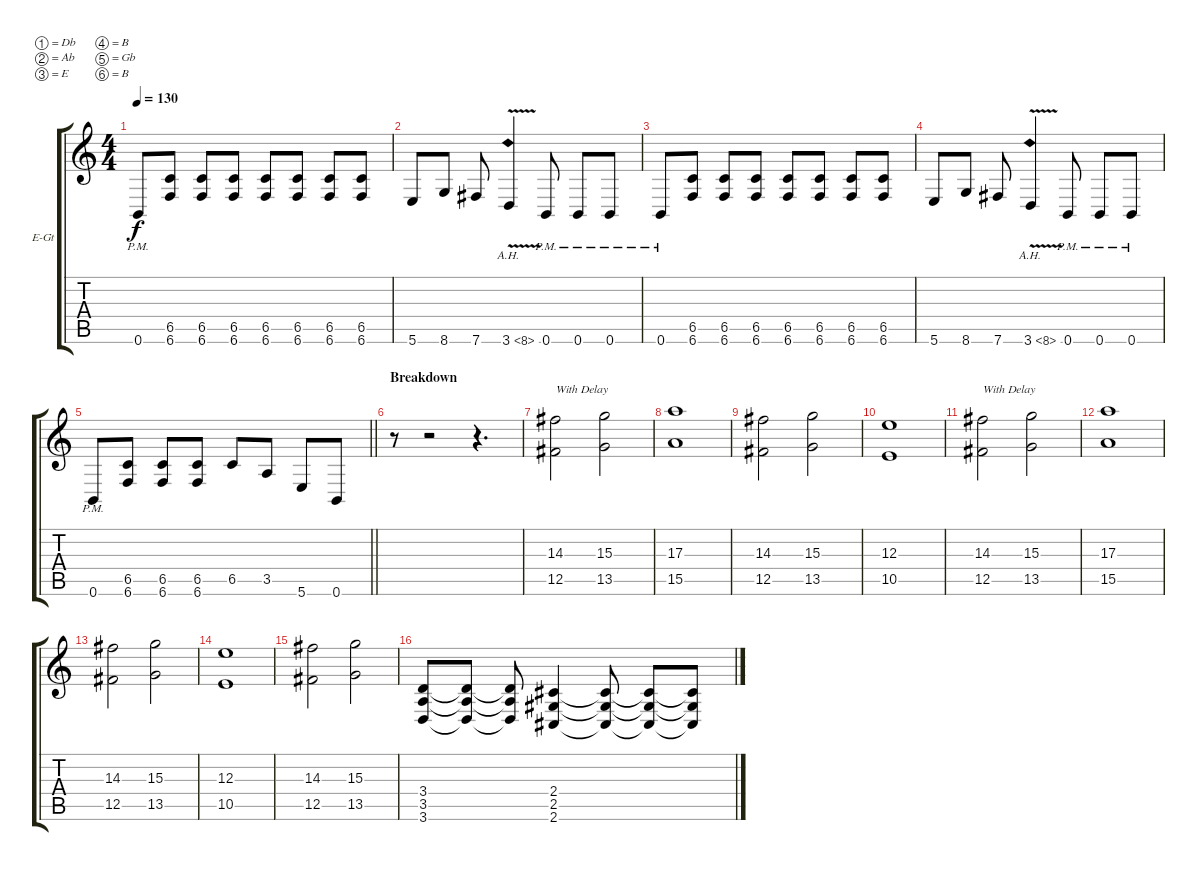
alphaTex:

\bracketExtendMode groupsimilarinstruments
\firstSystemTrackNameOrientation horizontal
\otherSystemsTrackNameOrientation horizontal
\track ("Mick Thomson" "E-Gt") {instrument overdrivenguitar}
\staff {score tabs}
\tuning (Db4 Ab3 E3 B2 Gb2 B1)
\ts (4 4)
\tempo 130
\clef g2
\ks c
0.6{pm}.8{dy f} (6.6 6.5).8 (6.6 6.5).8 (6.6 6.5).8 (6.5 6.6).8 (6.5 6.6).8 (6.6 6.5).8 (6.6 6.5).8 |
5.6.8 8.6.8 7.6.8 3.6{ah 5 v}.4 0.6{pm}.8 0.6{pm}.8 0.6{pm}.8 |
0.6{pm}.8 (6.6 6.5).8 (6.6 6.5).8 (6.6 6.5).8 (6.6 6.5).8 (6.6 6.5).8 (6.6 6.5).8 (6.6 6.5).8 |
5.6.8 8.6.8 7.6.8 3.6{ah 5 v}.4 0.6{pm}.8 0.6{pm}.8 0.6{pm}.8 |
\barLineRight lightlight
0.6{pm}.8 (6.6 6.5).8 (6.6 6.5).8 (6.6 6.5).8 6.5.8 3.5.8 5.6.8 0.6.8 |
\section ("" "Breakdown")
r.8 r.2 r.4{d} |
(12.5 14.3).2{txt "With Delay"} (13.5 15.3).2 |
(15.5 17.3).1 |
(12.5 14.3).2 (13.5 15.3).2 |
(10.5 12.3).1 |
(12.5 14.3).2{txt "With Delay"} (13.5 15.3).2 |
(15.5 17.3).1 |
(12.5 14.3).2 (13.5 15.3).2 |
(10.5 12.3).1 |
(12.5 14.3).2 (13.5 15.3).2 |
(3.6 3.5 3.4).8 (3.6{t} 3.5{t} 3.4{t}).8 (3.6{t} 3.5{t} 3.4{t}).8 (2.6 2.5 2.4).4 (2.6{t} 2.5{t} 2.4{t}).8 (2.6{t} 2.5{t} 2.4{t}).8 (2.6{t} 2.5{t} 2.4{t}).8
